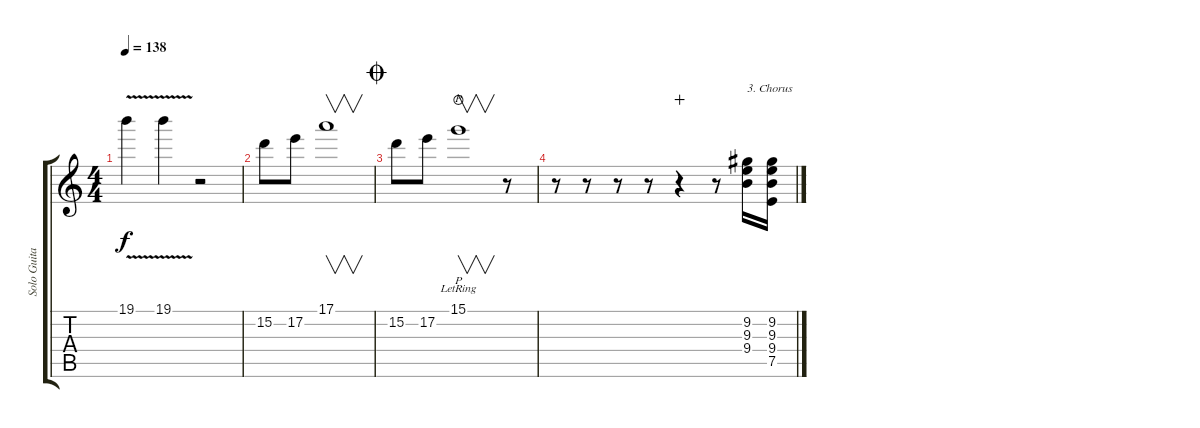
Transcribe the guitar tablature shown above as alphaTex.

\track ("Solo Guitar" "Solo Guita") {instrument distortionguitar}
\staff {score tabs}
\tuning (E4 B3 G3 D3 A2 E2) {hide}
\ts (4 4)
\tempo 138
\clef g2
\ks c
19.1{v}.4{dy f} 19.1{v}.4 r.2 |
15.2.8 17.2.8 17.1.1{v} |
\jump coda
15.2.8 17.2.8 15.1{lr}.1{v p waho} r.8 |
r.8 r.8 r.8 r.8 r.4{wahc} r.8{instrument distortionguitar} (9.2 9.3 9.4).16{txt "3. Chorus"} (9.2 9.3 9.4 7.5).16
